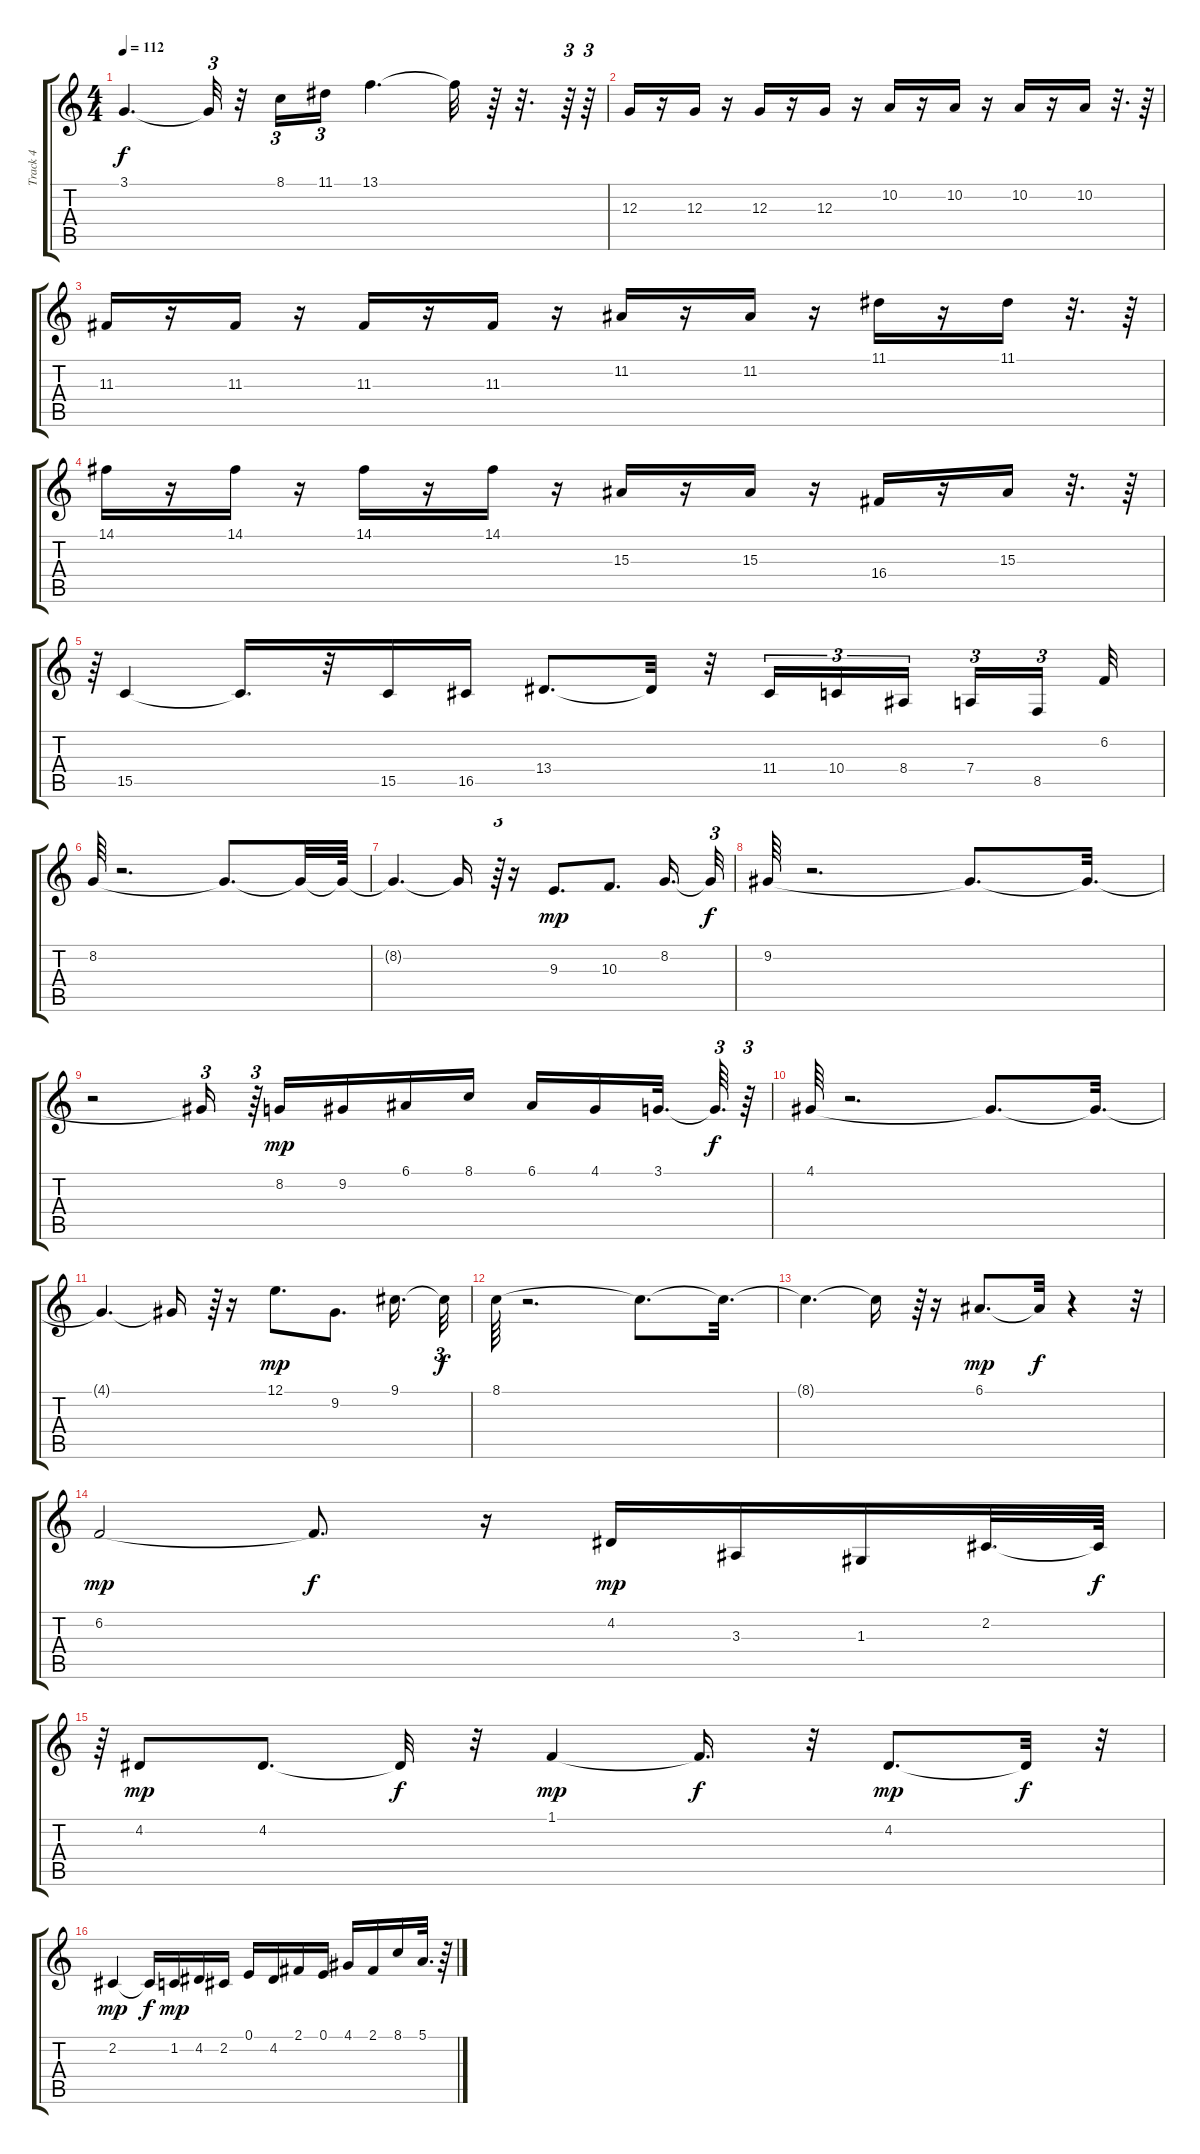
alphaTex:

\track ("Track 4" "Track 4") {instrument stringensemble1}
\staff {score tabs}
\tuning (E4 B3 G3 D3 A2 E2) {hide}
\ts (4 4)
\tempo 112
\clef g2
\ks c
3.1.4{d dy f} 3.1{t}.32{tu (3 2)} r.32 8.1.16{tu (3 2)} 11.1.16{tu (3 2)} 13.1.4{d} 13.1{t}.32 r.64 r.32{d} r.64{tu (3 2)} r.64{tu (3 2)} |
12.3.16 r.16 12.3.16 r.16 12.3.16 r.16 12.3.16 r.16 10.2.16 r.16 10.2.16 r.16 10.2.16 r.16 10.2.16 r.32{d} r.64 |
11.3.16 r.16 11.3.16 r.16 11.3.16 r.16 11.3.16 r.16 11.2.16 r.16 11.2.16 r.16 11.1.16 r.16 11.1.16 r.32{d} r.64 |
14.1.16 r.16 14.1.16 r.16 14.1.16 r.16 14.1.16 r.16 15.3.16 r.16 15.3.16 r.16 16.4.16 r.16 15.3.16 r.32{d} r.64 |
r.64{tu (3 2)} 15.5.4 15.5{t}.16{d} r.32 15.5.16 16.5.16 13.4.8{d} 13.4{t}.32 r.32 11.4.16{tu (3 2)} 10.4.16{tu (3 2)} 8.4.16{tu (3 2) beam splitsecondary} 7.4.16{tu (3 2)} 8.5.16{tu (3 2) beam splitsecondary} 6.2.32 |
8.2.64{instrument trombone} r.2{d} 8.2{t}.8{d} 8.2{t}.32 8.2{t}.64 |
8.2{t}.4{d} 8.2{t}.16 r.64{tu (3 2)} r.16 9.3.8{d dy mp} 10.3.8{d} 8.2.16{d} 8.2{t}.32{tu (3 2) dy f} |
9.2.64 r.2{d} 9.2{t}.8{d} 9.2{t}.32{d} |
r.2 9.2{t}.16{tu (3 2)} r.64{tu (3 2)} 8.2.16{dy mp} 9.2.16 6.1.16 8.1.16 6.1.16 4.1.16 3.1.32{d} 3.1{t}.64{d tu (3 2) dy f} r.64{tu (3 2)} |
4.1.64 r.2{d} 4.1{t}.8{d} 4.1{t}.32{d} |
4.1{t}.4{d} 4.1{t}.16 r.64{tu (3 2)} r.16 12.1.8{d dy mp} 9.2.8{d} 9.1.16{d} 9.1{t}.32{tu (3 2) dy f} |
8.1.64 r.2{d} 8.1{t}.8{d} 8.1{t}.32{d} |
8.1{t}.4{d} 8.1{t}.16 r.64{tu (3 2)} r.16 6.1.8{d dy mp} 6.1{t}.32{dy f} r.4 r.32{tu (3 2)} |
6.2.2{dy mp instrument stringensemble1} 6.2{t}.8{d dy f} r.16 4.2.16{dy mp} 3.3.16 1.3.16 2.2.32{d} 2.2{t}.64{dy f} |
r.64{tu (3 2)} 4.2.8{dy mp} 4.2.8{d} 4.2{t}.32{dy f} r.32 1.1.4{dy mp} 1.1{t}.16{d dy f} r.32 4.2.8{d dy mp} 4.2{t}.32{dy f} r.32{tu (3 2)} |
2.2.4{dy mp} 2.2{t}.16{dy f} 1.2.16{dy mp} 4.2.16 2.2.16 0.1.16 4.2.16 2.1.16 0.1.16 4.1.16 2.1.16 8.1.16 5.1.32{d} r.64
